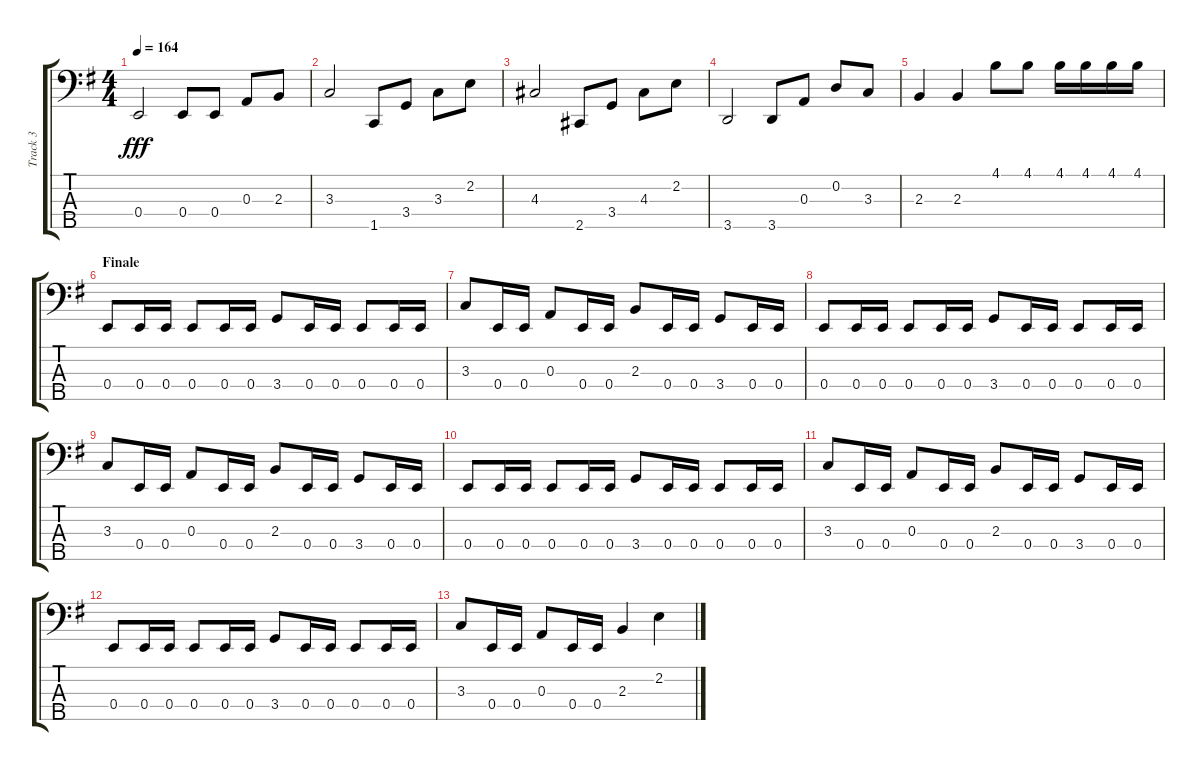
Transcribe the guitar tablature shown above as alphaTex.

\track ("Track 3" "Track 3") {instrument electricbassfinger}
\staff {score tabs}
\tuning (G2 D2 A1 E1 B0) {hide}
\ts (4 4)
\tempo 164
\clef f4
\ks eminor
0.4.2{dy fff} 0.4.8 0.4.8 0.3.8 2.3.8 |
3.3.2 1.5.8 3.4.8 3.3.8 2.2.8 |
4.3.2 2.5.8 3.4.8 4.3.8 2.2.8 |
3.5.2 3.5.8 0.3.8 0.2.8 3.3.8 |
2.3.4 2.3.4 4.1.8 4.1.8 4.1.16 4.1.16 4.1.16 4.1.16 |
\section ("" "Finale")
0.4.8 0.4.16 0.4.16 0.4.8 0.4.16 0.4.16 3.4.8 0.4.16 0.4.16 0.4.8 0.4.16 0.4.16 |
3.3.8 0.4.16 0.4.16 0.3.8 0.4.16 0.4.16 2.3.8 0.4.16 0.4.16 3.4.8 0.4.16 0.4.16 |
0.4.8 0.4.16 0.4.16 0.4.8 0.4.16 0.4.16 3.4.8 0.4.16 0.4.16 0.4.8 0.4.16 0.4.16 |
3.3.8 0.4.16 0.4.16 0.3.8 0.4.16 0.4.16 2.3.8 0.4.16 0.4.16 3.4.8 0.4.16 0.4.16 |
0.4.8 0.4.16 0.4.16 0.4.8 0.4.16 0.4.16 3.4.8 0.4.16 0.4.16 0.4.8 0.4.16 0.4.16 |
3.3.8 0.4.16 0.4.16 0.3.8 0.4.16 0.4.16 2.3.8 0.4.16 0.4.16 3.4.8 0.4.16 0.4.16 |
0.4.8 0.4.16 0.4.16 0.4.8 0.4.16 0.4.16 3.4.8 0.4.16 0.4.16 0.4.8 0.4.16 0.4.16 |
3.3.8 0.4.16 0.4.16 0.3.8 0.4.16 0.4.16 2.3.4 2.2.4
